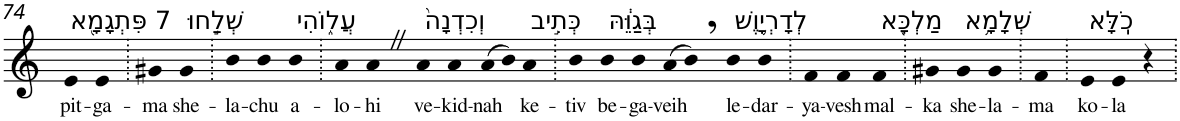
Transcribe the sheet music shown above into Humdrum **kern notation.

**kern	**text
*part1	*part1
*staff1	*staff1
*I"Piano	*
*I'Pno	*
!!LO:PB:g=z
*clefG2	*
*k[]	*
=74	=74
!LO:TX:a:t=7 פִּתְגָמָ֖א	!
!	!LO:LY:b
4e	pit-
!	!LO:LY:b
4e	-ga-
=75.	=75.
!	!LO:LY:b
4g#X	-ma
!LO:TX:a:t=שְׁלַ֣חוּ	!
!	!LO:LY:b
4g#	she-
=76.	=76.
!	!LO:LY:b
4b	-la-
!	!LO:LY:b
4b	-chu
!LO:TX:a:t=עֲל֑וֹהִי	!
!	!LO:LY:b
4b	a-
=77.	=77.
!	!LO:LY:b
4a	-lo-
!	!LO:LY:b
4aZ	-hi
!LO:TX:a:t=וְכִדְנָה֙	!
!	!LO:LY:b
4a	ve-
!	!LO:LY:b
4a	-kid-
!	!LO:LY:b
(>8a	-nah
8b)	.
!LO:TX:a:t=כְּתִ֣יב	!
!	!LO:LY:b
4a	ke-
=78.	=78.
!	!LO:LY:b
4b	-tiv
!LO:TX:a:t=בְּגַוֵּ֔הּ	!
!	!LO:LY:b
4b	be-
!	!LO:LY:b
4b	-ga-
!	!LO:LY:b
(>8a	-veih
8b,)	.
!LO:TX:a:t=לְדָרְיָ֥וֶשׁ	!
!	!LO:LY:b
4b	le-
!	!LO:LY:b
4b	-dar-
=79.	=79.
!	!LO:LY:b
4f	-ya-
!	!LO:LY:b
4f	-vesh
!LO:TX:a:t=מַלְכָּ֖א	!
!	!LO:LY:b
4f	mal-
=80.	=80.
!	!LO:LY:b
4g#X	-ka
!LO:TX:a:t=שְׁלָמָ֥א	!
!	!LO:LY:b
4g#	she-
!	!LO:LY:b
4g#	-la-
=81.	=81.
!	!LO:LY:b
4f	-ma
=82.	=82.
!LO:TX:a:t=כֹֽלָּא	!
!	!LO:LY:b
4e	ko-
!	!LO:LY:b
4e	-la
4r	.
=.	=.
*-	*-
